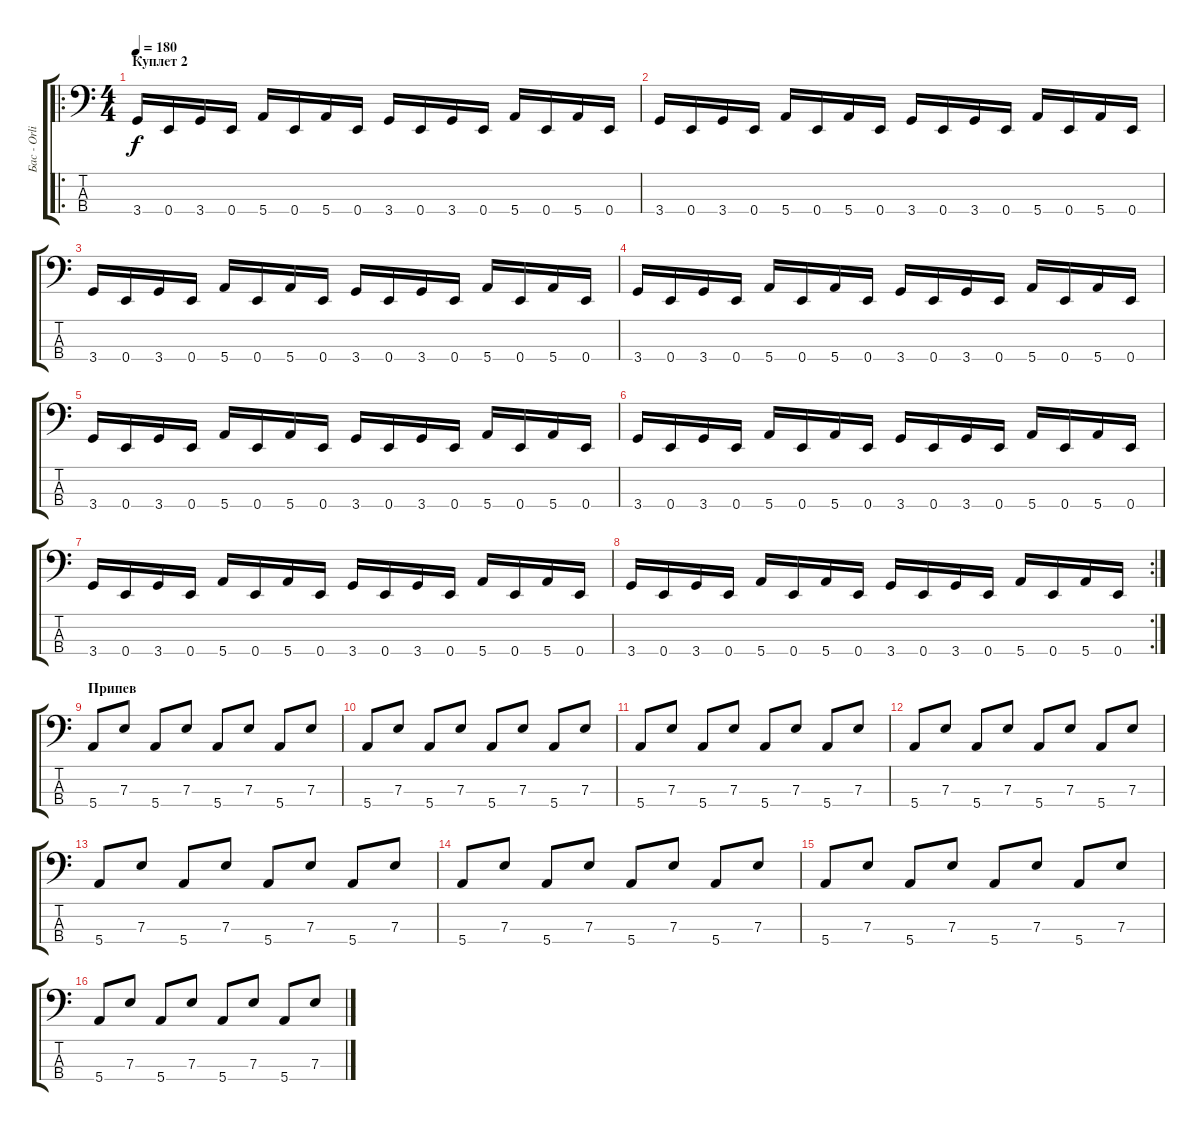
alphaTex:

\track ("Бас - Orlik" "Бас - Orli") {instrument acousticbass}
\staff {score tabs}
\tuning (G2 D2 A1 E1) {hide}
\ro
\ts (4 4)
\section ("" "Куплет 2")
\tempo 180
\clef f4
\ks c
3.4.16{dy f} 0.4.16 3.4.16 0.4.16 5.4.16 0.4.16 5.4.16 0.4.16 3.4.16 0.4.16 3.4.16 0.4.16 5.4.16 0.4.16 5.4.16 0.4.16 |
3.4.16 0.4.16 3.4.16 0.4.16 5.4.16 0.4.16 5.4.16 0.4.16 3.4.16 0.4.16 3.4.16 0.4.16 5.4.16 0.4.16 5.4.16 0.4.16 |
3.4.16 0.4.16 3.4.16 0.4.16 5.4.16 0.4.16 5.4.16 0.4.16 3.4.16 0.4.16 3.4.16 0.4.16 5.4.16 0.4.16 5.4.16 0.4.16 |
3.4.16 0.4.16 3.4.16 0.4.16 5.4.16 0.4.16 5.4.16 0.4.16 3.4.16 0.4.16 3.4.16 0.4.16 5.4.16 0.4.16 5.4.16 0.4.16 |
3.4.16 0.4.16 3.4.16 0.4.16 5.4.16 0.4.16 5.4.16 0.4.16 3.4.16 0.4.16 3.4.16 0.4.16 5.4.16 0.4.16 5.4.16 0.4.16 |
3.4.16 0.4.16 3.4.16 0.4.16 5.4.16 0.4.16 5.4.16 0.4.16 3.4.16 0.4.16 3.4.16 0.4.16 5.4.16 0.4.16 5.4.16 0.4.16 |
3.4.16 0.4.16 3.4.16 0.4.16 5.4.16 0.4.16 5.4.16 0.4.16 3.4.16 0.4.16 3.4.16 0.4.16 5.4.16 0.4.16 5.4.16 0.4.16 |
\rc 2
3.4.16 0.4.16 3.4.16 0.4.16 5.4.16 0.4.16 5.4.16 0.4.16 3.4.16 0.4.16 3.4.16 0.4.16 5.4.16 0.4.16 5.4.16 0.4.16 |
\section ("" "Припев")
5.4.8 7.3.8 5.4.8 7.3.8 5.4.8 7.3.8 5.4.8 7.3.8 |
5.4.8 7.3.8 5.4.8 7.3.8 5.4.8 7.3.8 5.4.8 7.3.8 |
5.4.8 7.3.8 5.4.8 7.3.8 5.4.8 7.3.8 5.4.8 7.3.8 |
5.4.8 7.3.8 5.4.8 7.3.8 5.4.8 7.3.8 5.4.8 7.3.8 |
5.4.8 7.3.8 5.4.8 7.3.8 5.4.8 7.3.8 5.4.8 7.3.8 |
5.4.8 7.3.8 5.4.8 7.3.8 5.4.8 7.3.8 5.4.8 7.3.8 |
5.4.8 7.3.8 5.4.8 7.3.8 5.4.8 7.3.8 5.4.8 7.3.8 |
5.4.8 7.3.8 5.4.8 7.3.8 5.4.8 7.3.8 5.4.8 7.3.8
